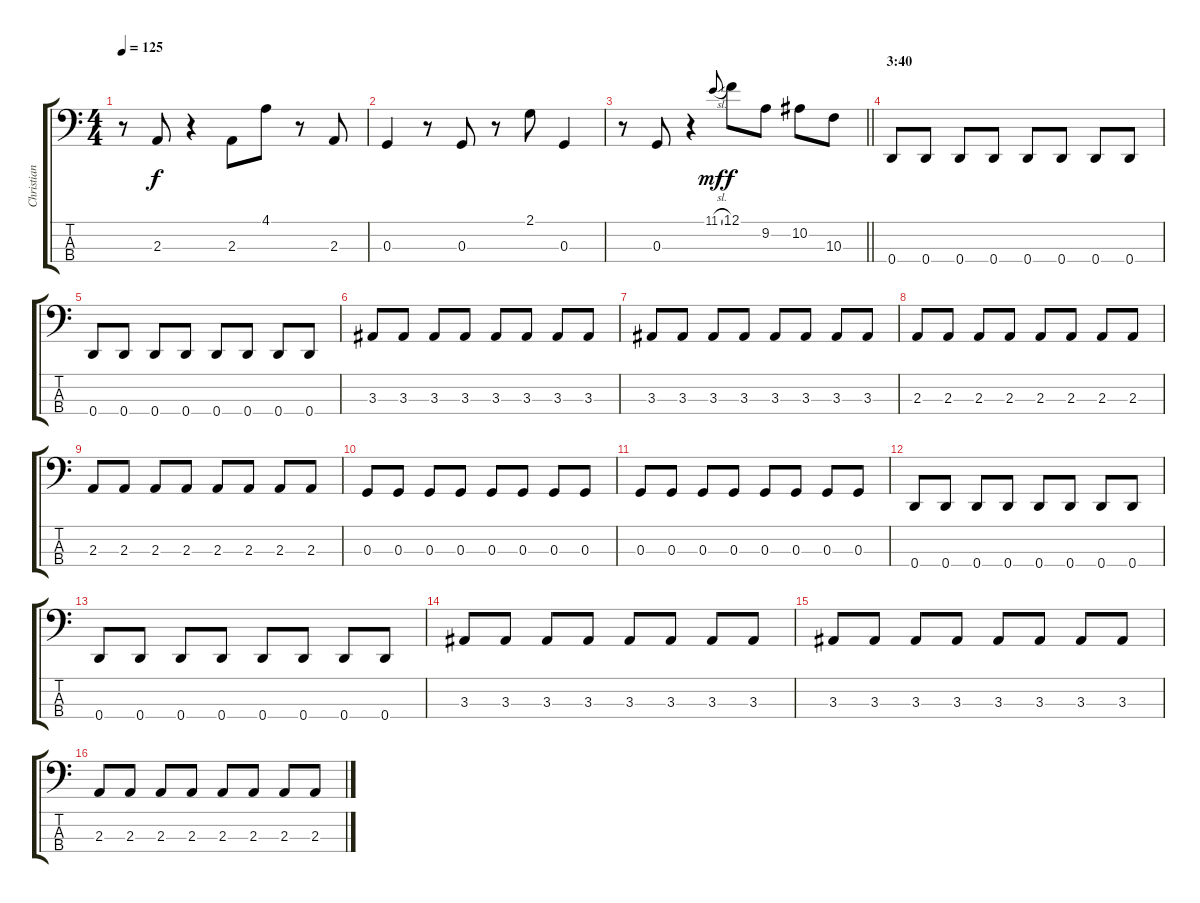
\track ("Christian Larsson" "Christian ") {instrument electricbassfinger}
\staff {score tabs}
\tuning (F2 C2 G1 D1) {hide}
\ts (4 4)
\tempo 125
\clef f4
\ks c
r.8{dy f} 2.3.8 r.4 2.3.8 4.1.8 r.8 2.3.8 |
0.3.4 r.8 0.3.8 r.8 2.1.8 0.3.4 |
\barLineRight lightlight
r.8 0.3.8 r.4 11.1{sl}.8{gr onbeat dy mf} 12.1.8{dy f} 9.2.8 10.2.8 10.3.8 |
\section ("" "3:40")
0.4.8 0.4.8 0.4.8 0.4.8 0.4.8 0.4.8 0.4.8 0.4.8 |
0.4.8 0.4.8 0.4.8 0.4.8 0.4.8 0.4.8 0.4.8 0.4.8 |
3.3.8 3.3.8 3.3.8 3.3.8 3.3.8 3.3.8 3.3.8 3.3.8 |
3.3.8 3.3.8 3.3.8 3.3.8 3.3.8 3.3.8 3.3.8 3.3.8 |
2.3.8 2.3.8 2.3.8 2.3.8 2.3.8 2.3.8 2.3.8 2.3.8 |
2.3.8 2.3.8 2.3.8 2.3.8 2.3.8 2.3.8 2.3.8 2.3.8 |
0.3.8 0.3.8 0.3.8 0.3.8 0.3.8 0.3.8 0.3.8 0.3.8 |
0.3.8 0.3.8 0.3.8 0.3.8 0.3.8 0.3.8 0.3.8 0.3.8 |
0.4.8 0.4.8 0.4.8 0.4.8 0.4.8 0.4.8 0.4.8 0.4.8 |
0.4.8 0.4.8 0.4.8 0.4.8 0.4.8 0.4.8 0.4.8 0.4.8 |
3.3.8 3.3.8 3.3.8 3.3.8 3.3.8 3.3.8 3.3.8 3.3.8 |
3.3.8 3.3.8 3.3.8 3.3.8 3.3.8 3.3.8 3.3.8 3.3.8 |
2.3.8 2.3.8 2.3.8 2.3.8 2.3.8 2.3.8 2.3.8 2.3.8
